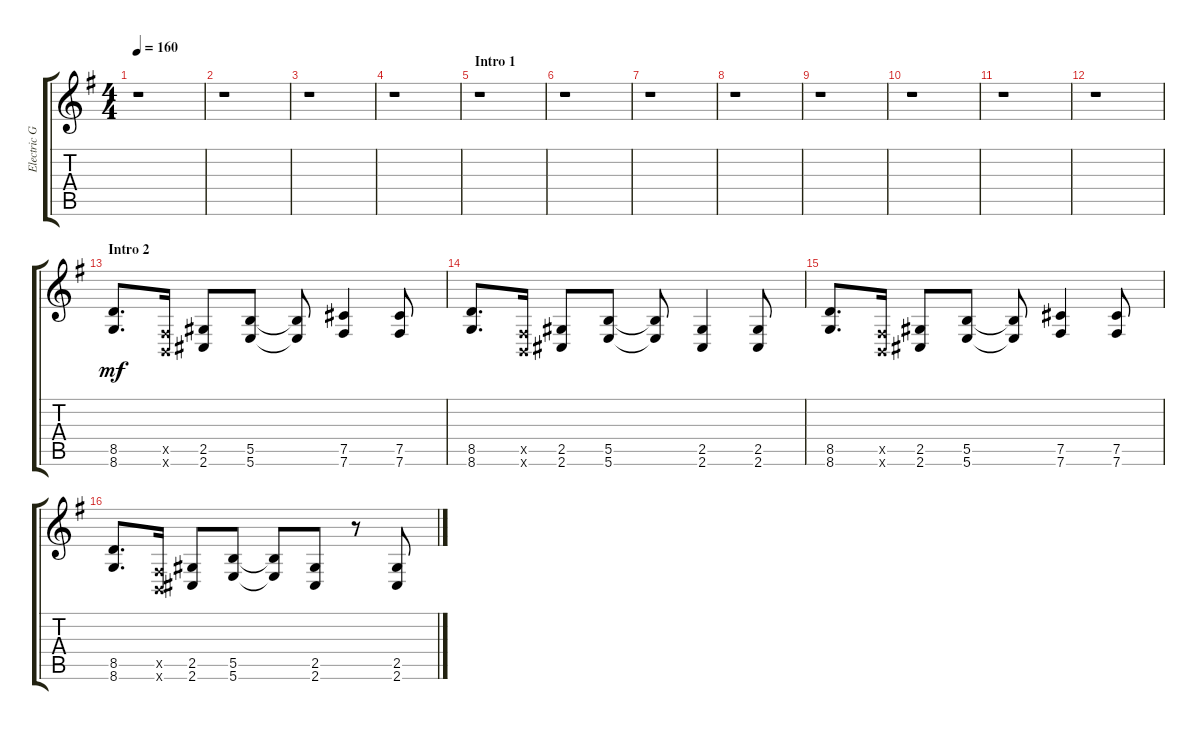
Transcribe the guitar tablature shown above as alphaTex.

\track ("Electric Guitar III <葵>" "Electric G") {instrument distortionguitar}
\staff {score tabs}
\tuning (Db4 Ab3 E3 B2 Gb2 B1) {hide}
\ts (4 4)
\tempo 160
\clef g2
\ks g
r.1{dy mf instrument distortionguitar} |
r.1 |
r.1 |
r.1 |
\section ("" "Intro 1")
r.1 |
r.1 |
r.1 |
r.1 |
r.1 |
r.1 |
r.1 |
r.1 |
\section ("" "Intro 2")
(8.5 8.6).8{d} (0.5{x} 0.6{x}).16 (2.5 2.6).8 (5.5 5.6).8 (5.5{t} 5.6{t}).8 (7.5 7.6).4 (7.5 7.6).8 |
(8.5 8.6).8{d} (0.5{x} 0.6{x}).16 (2.5 2.6).8 (5.5 5.6).8 (5.5{t} 5.6{t}).8 (2.5 2.6).4 (2.5 2.6).8 |
(8.5 8.6).8{d} (0.5{x} 0.6{x}).16 (2.5 2.6).8 (5.5 5.6).8 (5.5{t} 5.6{t}).8 (7.5 7.6).4 (7.5 7.6).8 |
(8.5 8.6).8{d} (0.5{x} 0.6{x}).16 (2.5 2.6).8 (5.5 5.6).8 (5.5{t} 5.6{t}).8 (2.5 2.6).8 r.8 (2.5 2.6).8
